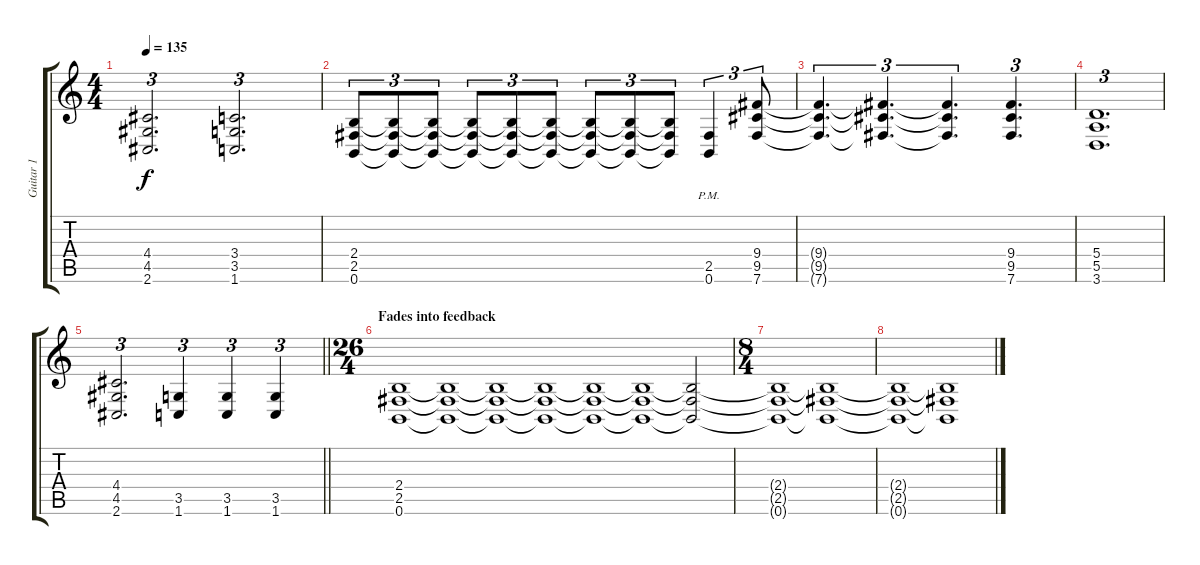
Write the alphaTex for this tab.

\track ("Guitar 1" "Guitar 1") {instrument distortionguitar}
\staff {score tabs}
\tuning (B3 Gb3 D3 A2 E2 B1) {hide}
\ts (4 4)
\tempo 135
\clef g2
\ks c
(4.4 4.5 2.6).2{d tu (3 2) dy f} (3.4 3.5 1.6).2{d tu (3 2)} |
(2.4 2.5 0.6).8{tu (3 2)} (2.4{t} 2.5{t} 0.6{t}).8{tu (3 2)} (2.4{t} 2.5{t} 0.6{t}).8{tu (3 2)} (2.4{t} 2.5{t} 0.6{t}).8{tu (3 2)} (2.4{t} 2.5{t} 0.6{t}).8{tu (3 2)} (2.4{t} 2.5{t} 0.6{t}).8{tu (3 2)} (2.4{t} 2.5{t} 0.6{t}).8{tu (3 2)} (2.4{t} 2.5{t} 0.6{t}).8{tu (3 2)} (2.4{t} 2.5{t} 0.6{t}).8{tu (3 2)} (2.5{pm} 0.6{pm}).4{tu (3 2)} (9.4 9.5 7.6).8{tu (3 2)} |
(9.4{t} 9.5{t} 7.6{t}).4{d tu (3 2)} (9.4{t} 9.5{t} 7.6{t}).4{d tu (3 2)} (9.4{t} 9.5{t} 7.6{t}).4{d tu (3 2)} (9.4 9.5 7.6).4{d tu (3 2)} |
(5.4 5.5 3.6).1{d tu (3 2)} |
\barLineRight lightlight
(4.4 4.5 2.6).2{d tu (3 2)} (3.5 1.6).4{tu (3 2)} (3.5 1.6).4{tu (3 2)} (3.5 1.6).4{tu (3 2)} |
\ts (26 4)
\section ("" "Fades into feedback")
(2.4 2.5 0.6).1 (2.4{t} 2.5{t} 0.6{t}).1 (2.4{t} 2.5{t} 0.6{t}).1 (2.4{t} 2.5{t} 0.6{t}).1 (2.4{t} 2.5{t} 0.6{t}).1 (2.4{t} 2.5{t} 0.6{t}).1 (2.4{t} 2.5{t} 0.6{t}).2 |
\ts (8 4)
(2.4{t} 2.5{t} 0.6{t}).1 (2.4{t} 2.5{t} 0.6{t}).1 |
(2.4{t} 2.5{t} 0.6{t}).1 (2.4{t} 2.5{t} 0.6{t}).1
